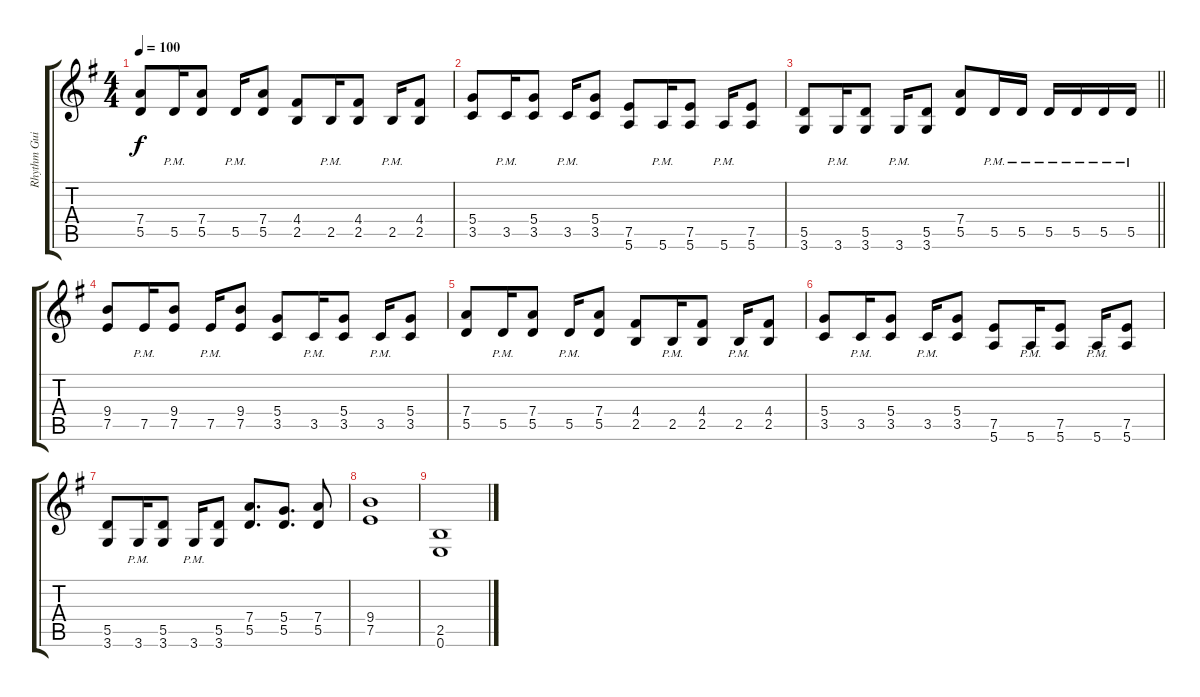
\track ("Rhythm Guitar 1: Jack-Roger Olsen" "Rhythm Gui") {instrument distortionguitar}
\staff {score tabs}
\tuning (E4 B3 G3 D3 A2 E2) {hide}
\ts (4 4)
\tempo 100
\clef g2
\ks eminor
(7.4 5.5).8{dy f} 5.5{pm}.16 (7.4 5.5).8 5.5{pm}.16 (7.4 5.5).8 (4.4 2.5).8 2.5{pm}.16 (4.4 2.5).8 2.5{pm}.16 (4.4 2.5).8 |
(5.4 3.5).8 3.5{pm}.16 (5.4 3.5).8 3.5{pm}.16 (5.4 3.5).8 (7.5 5.6).8 5.6{pm}.16 (7.5 5.6).8 5.6{pm}.16 (7.5 5.6).8 |
\barLineRight lightlight
(5.5 3.6).8 3.6{pm}.16 (5.5 3.6).8 3.6{pm}.16 (5.5 3.6).8 (7.4 5.5).8 5.5{pm}.16 5.5{pm}.16 5.5{pm}.16 5.5{pm}.16 5.5{pm}.16 5.5{pm}.16 |
(9.4 7.5).8 7.5{pm}.16 (9.4 7.5).8 7.5{pm}.16 (9.4 7.5).8 (5.4 3.5).8 3.5{pm}.16 (5.4 3.5).8 3.5{pm}.16 (5.4 3.5).8 |
(7.4 5.5).8 5.5{pm}.16 (7.4 5.5).8 5.5{pm}.16 (7.4 5.5).8 (4.4 2.5).8 2.5{pm}.16 (4.4 2.5).8 2.5{pm}.16 (4.4 2.5).8 |
(5.4 3.5).8 3.5{pm}.16 (5.4 3.5).8 3.5{pm}.16 (5.4 3.5).8 (7.5 5.6).8 5.6{pm}.16 (7.5 5.6).8 5.6{pm}.16 (7.5 5.6).8 |
(5.5 3.6).8 3.6{pm}.16 (5.5 3.6).8 3.6{pm}.16 (5.5 3.6).8 (7.4 5.5).8{d} (5.4 5.5).8{d} (7.4 5.5).8 |
(9.4 7.5).1 |
(2.5 0.6).1
